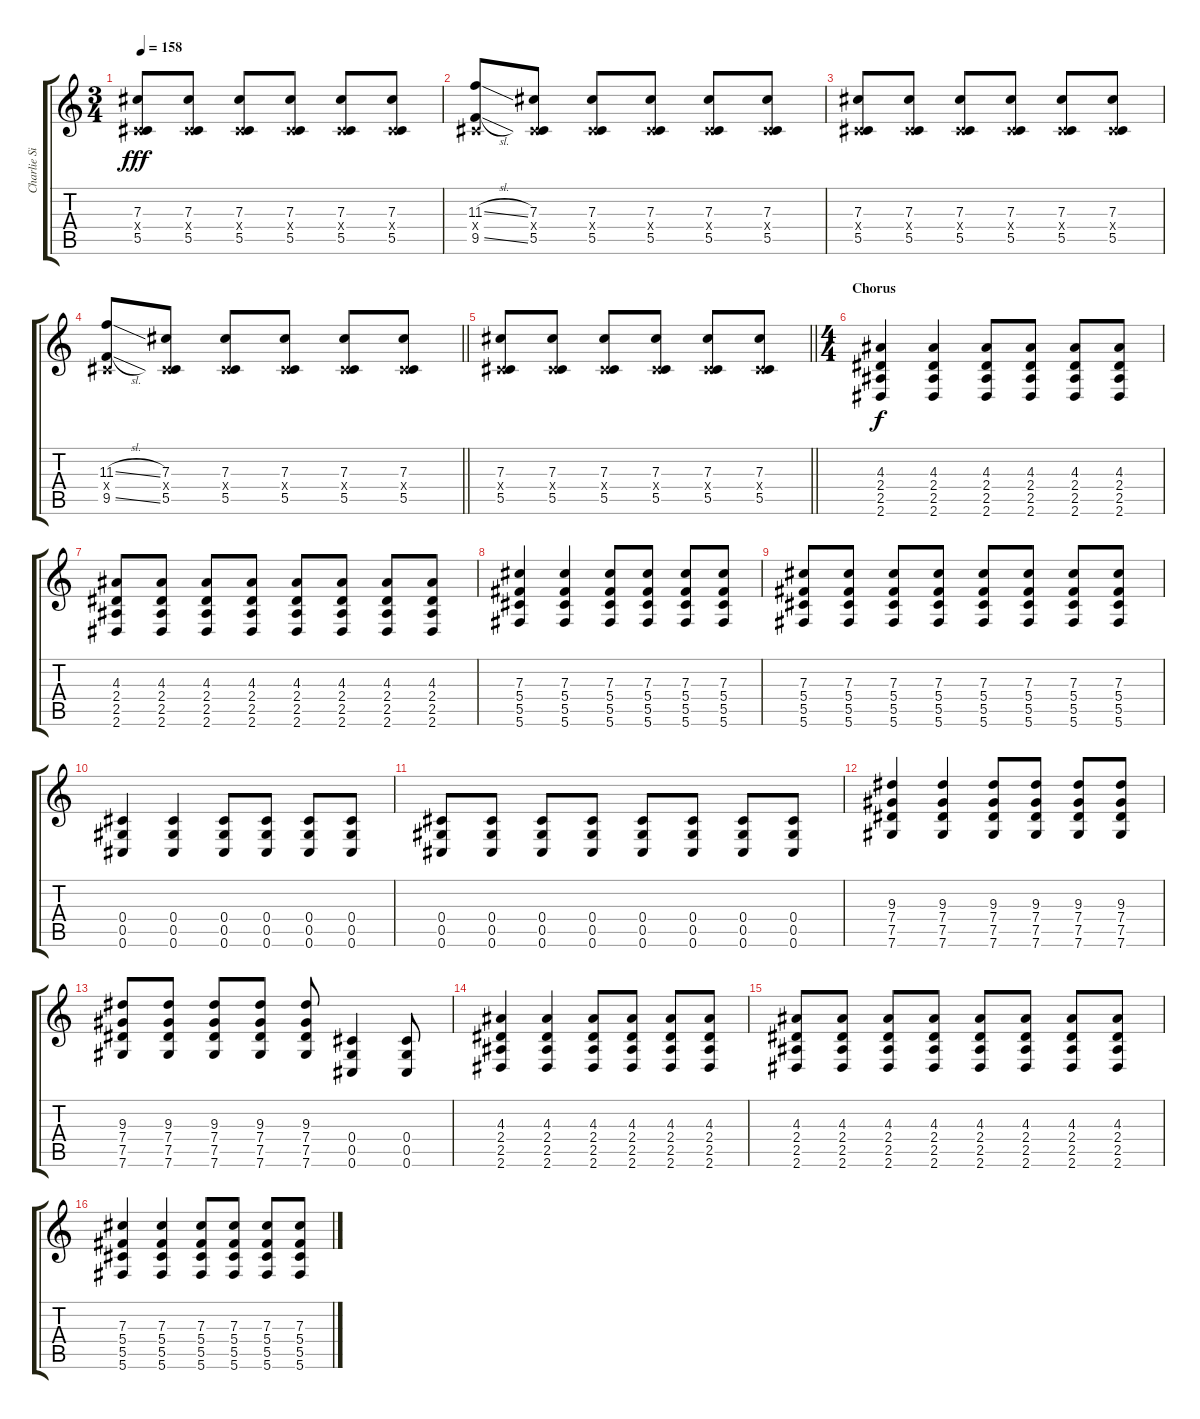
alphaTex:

\track ("Charlie Simpson" "Charlie Si") {instrument electricguitarjazz}
\staff {score tabs}
\tuning (Eb4 Bb3 Gb3 Db3 Ab2 Db2) {hide}
\ts (3 4)
\tempo 158
\clef g2
\ks c
(7.3 0.4{x} 5.5).8{dy fff} (7.3 0.4{x} 5.5).8 (7.3 0.4{x} 5.5).8 (7.3 0.4{x} 5.5).8 (7.3 0.4{x} 5.5).8 (7.3 0.4{x} 5.5).8 |
(11.3{sl} 0.4{x} 9.5{sl}).8 (7.3 0.4{x} 5.5).8 (7.3 0.4{x} 5.5).8 (7.3 0.4{x} 5.5).8 (7.3 0.4{x} 5.5).8 (7.3 0.4{x} 5.5).8 |
(7.3 0.4{x} 5.5).8 (7.3 0.4{x} 5.5).8 (7.3 0.4{x} 5.5).8 (7.3 0.4{x} 5.5).8 (7.3 0.4{x} 5.5).8 (7.3 0.4{x} 5.5).8 |
\barLineRight lightlight
(11.3{sl} 0.4{x} 9.5{sl}).8 (7.3 0.4{x} 5.5).8 (7.3 0.4{x} 5.5).8 (7.3 0.4{x} 5.5).8 (7.3 0.4{x} 5.5).8 (7.3 0.4{x} 5.5).8 |
\barLineRight lightlight
(7.3 0.4{x} 5.5).8 (7.3 0.4{x} 5.5).8 (7.3 0.4{x} 5.5).8 (7.3 0.4{x} 5.5).8 (7.3 0.4{x} 5.5).8 (7.3 0.4{x} 5.5).8 |
\ts (4 4)
\section ("" "Chorus")
(4.3 2.4 2.5 2.6).4{dy f volume 16 instrument distortionguitar} (4.3 2.4 2.5 2.6).4 (4.3 2.4 2.5 2.6).8 (4.3 2.4 2.5 2.6).8 (4.3 2.4 2.5 2.6).8 (4.3 2.4 2.5 2.6).8 |
(4.3 2.4 2.5 2.6).8 (4.3 2.4 2.5 2.6).8 (4.3 2.4 2.5 2.6).8 (4.3 2.4 2.5 2.6).8 (4.3 2.4 2.5 2.6).8 (4.3 2.4 2.5 2.6).8 (4.3 2.4 2.5 2.6).8 (4.3 2.4 2.5 2.6).8 |
(7.3 5.4 5.5 5.6).4 (7.3 5.4 5.5 5.6).4 (7.3 5.4 5.5 5.6).8 (7.3 5.4 5.5 5.6).8 (7.3 5.4 5.5 5.6).8 (7.3 5.4 5.5 5.6).8 |
(7.3 5.4 5.5 5.6).8 (7.3 5.4 5.5 5.6).8 (7.3 5.4 5.5 5.6).8 (7.3 5.4 5.5 5.6).8 (7.3 5.4 5.5 5.6).8 (7.3 5.4 5.5 5.6).8 (7.3 5.4 5.5 5.6).8 (7.3 5.4 5.5 5.6).8 |
(0.4 0.5 0.6).4 (0.4 0.5 0.6).4 (0.4 0.5 0.6).8 (0.4 0.5 0.6).8 (0.4 0.5 0.6).8 (0.4 0.5 0.6).8 |
(0.4 0.5 0.6).8 (0.4 0.5 0.6).8 (0.4 0.5 0.6).8 (0.4 0.5 0.6).8 (0.4 0.5 0.6).8 (0.4 0.5 0.6).8 (0.4 0.5 0.6).8 (0.4 0.5 0.6).8 |
(9.3 7.4 7.5 7.6).4 (9.3 7.4 7.5 7.6).4 (9.3 7.4 7.5 7.6).8 (9.3 7.4 7.5 7.6).8 (9.3 7.4 7.5 7.6).8 (9.3 7.4 7.5 7.6).8 |
(9.3 7.4 7.5 7.6).8 (9.3 7.4 7.5 7.6).8 (9.3 7.4 7.5 7.6).8 (9.3 7.4 7.5 7.6).8 (9.3 7.4 7.5 7.6).8 (0.4 0.5 0.6).4 (0.4 0.5 0.6).8 |
(4.3 2.4 2.5 2.6).4 (4.3 2.4 2.5 2.6).4 (4.3 2.4 2.5 2.6).8 (4.3 2.4 2.5 2.6).8 (4.3 2.4 2.5 2.6).8 (4.3 2.4 2.5 2.6).8 |
(4.3 2.4 2.5 2.6).8 (4.3 2.4 2.5 2.6).8 (4.3 2.4 2.5 2.6).8 (4.3 2.4 2.5 2.6).8 (4.3 2.4 2.5 2.6).8 (4.3 2.4 2.5 2.6).8 (4.3 2.4 2.5 2.6).8 (4.3 2.4 2.5 2.6).8 |
(7.3 5.4 5.5 5.6).4 (7.3 5.4 5.5 5.6).4 (7.3 5.4 5.5 5.6).8 (7.3 5.4 5.5 5.6).8 (7.3 5.4 5.5 5.6).8 (7.3 5.4 5.5 5.6).8
